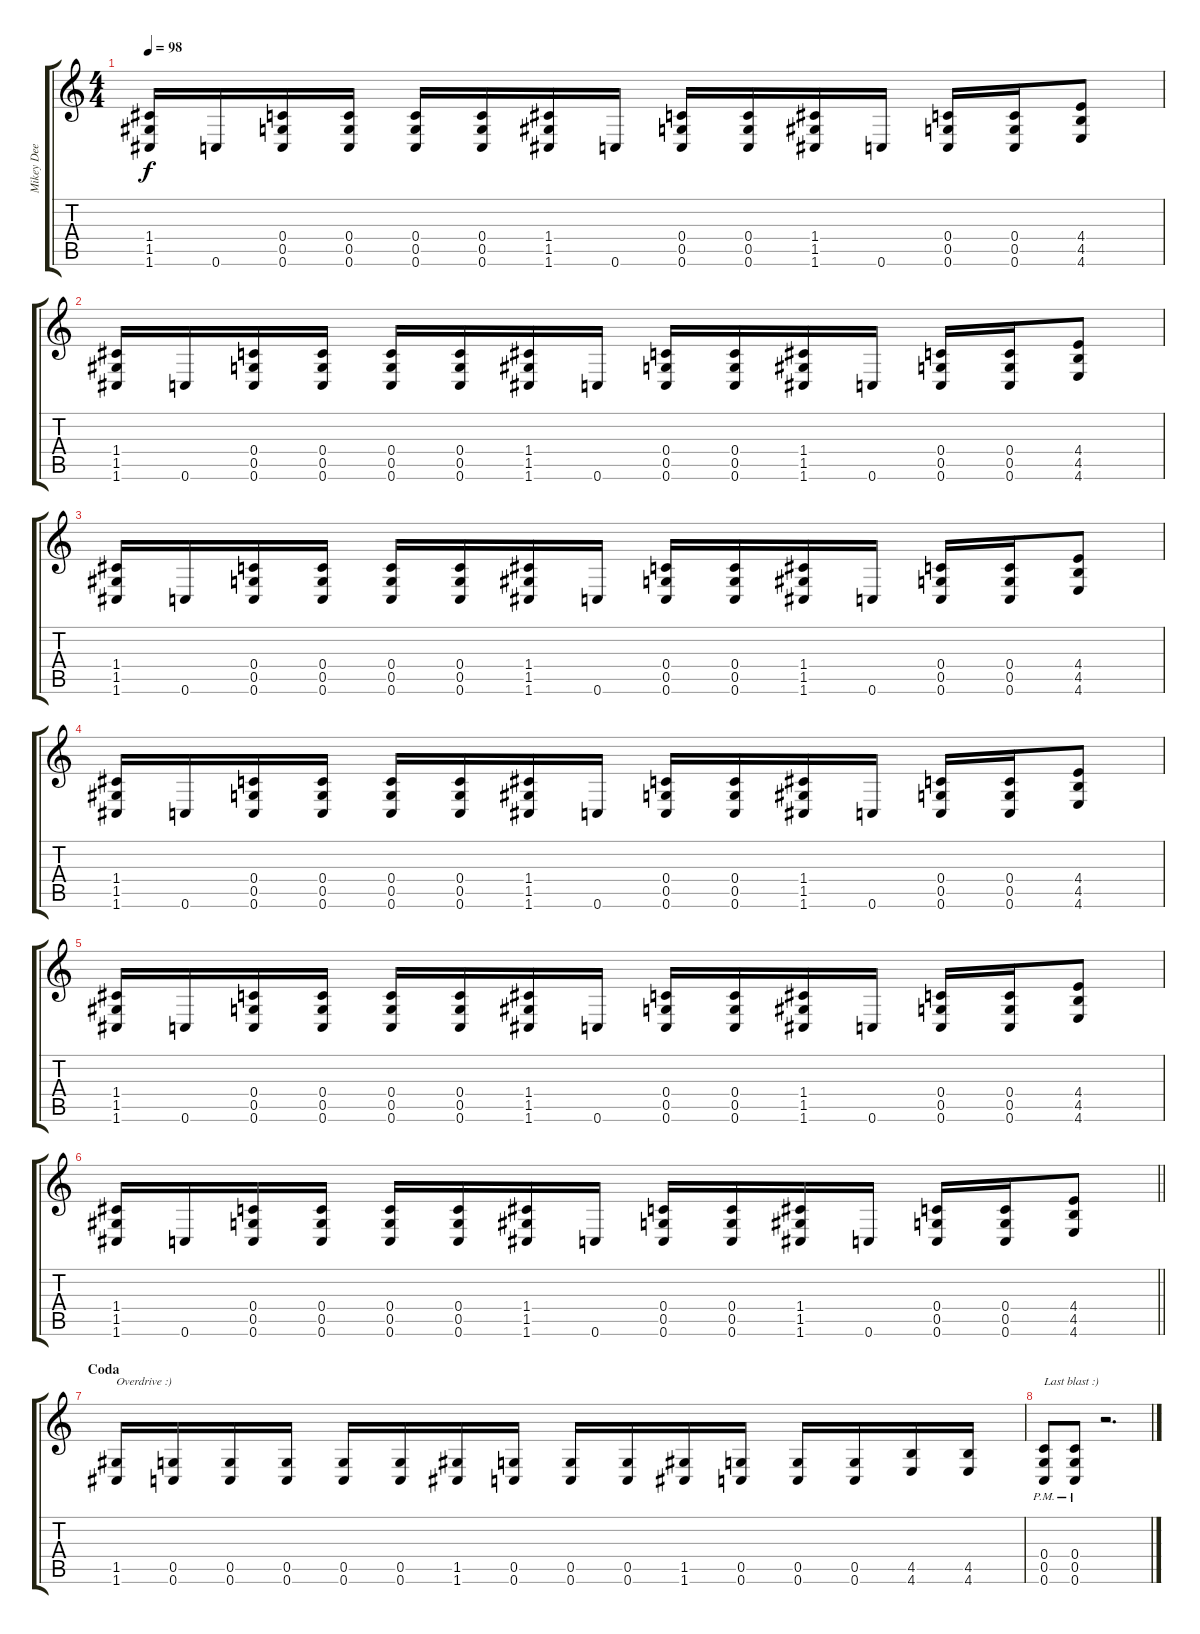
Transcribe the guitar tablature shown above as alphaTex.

\track ("Mikey Dee" "Mikey Dee") {instrument distortionguitar}
\staff {score tabs}
\tuning (D4 A3 F3 C3 G2 C2) {hide}
\ts (4 4)
\tempo 98
\clef g2
\ks c
(1.4 1.5 1.6).16{dy f} 0.6.16 (0.4 0.5 0.6).16 (0.4 0.5 0.6).16 (0.4 0.5 0.6).16 (0.4 0.5 0.6).16 (1.4 1.5 1.6).16 0.6.16 (0.4 0.5 0.6).16 (0.4 0.5 0.6).16 (1.4 1.5 1.6).16 0.6.16 (0.4 0.5 0.6).16 (0.4 0.5 0.6).16 (4.4 4.5 4.6).8 |
(1.4 1.5 1.6).16 0.6.16 (0.4 0.5 0.6).16 (0.4 0.5 0.6).16 (0.4 0.5 0.6).16 (0.4 0.5 0.6).16 (1.4 1.5 1.6).16 0.6.16 (0.4 0.5 0.6).16 (0.4 0.5 0.6).16 (1.4 1.5 1.6).16 0.6.16 (0.4 0.5 0.6).16 (0.4 0.5 0.6).16 (4.4 4.5 4.6).8 |
(1.4 1.5 1.6).16 0.6.16 (0.4 0.5 0.6).16 (0.4 0.5 0.6).16 (0.4 0.5 0.6).16 (0.4 0.5 0.6).16 (1.4 1.5 1.6).16 0.6.16 (0.4 0.5 0.6).16 (0.4 0.5 0.6).16 (1.4 1.5 1.6).16 0.6.16 (0.4 0.5 0.6).16 (0.4 0.5 0.6).16 (4.4 4.5 4.6).8 |
(1.4 1.5 1.6).16 0.6.16 (0.4 0.5 0.6).16 (0.4 0.5 0.6).16 (0.4 0.5 0.6).16 (0.4 0.5 0.6).16 (1.4 1.5 1.6).16 0.6.16 (0.4 0.5 0.6).16 (0.4 0.5 0.6).16 (1.4 1.5 1.6).16 0.6.16 (0.4 0.5 0.6).16 (0.4 0.5 0.6).16 (4.4 4.5 4.6).8 |
(1.4 1.5 1.6).16 0.6.16 (0.4 0.5 0.6).16 (0.4 0.5 0.6).16 (0.4 0.5 0.6).16 (0.4 0.5 0.6).16 (1.4 1.5 1.6).16 0.6.16 (0.4 0.5 0.6).16 (0.4 0.5 0.6).16 (1.4 1.5 1.6).16 0.6.16 (0.4 0.5 0.6).16 (0.4 0.5 0.6).16 (4.4 4.5 4.6).8 |
\barLineRight lightlight
(1.4 1.5 1.6).16 0.6.16 (0.4 0.5 0.6).16 (0.4 0.5 0.6).16 (0.4 0.5 0.6).16 (0.4 0.5 0.6).16 (1.4 1.5 1.6).16 0.6.16 (0.4 0.5 0.6).16 (0.4 0.5 0.6).16 (1.4 1.5 1.6).16 0.6.16 (0.4 0.5 0.6).16 (0.4 0.5 0.6).16 (4.4 4.5 4.6).8 |
\section ("" "Coda")
(1.5 1.6).16{txt "Overdrive :)" instrument overdrivenguitar} (0.5 0.6).16 (0.5 0.6).16 (0.5 0.6).16 (0.5 0.6).16 (0.5 0.6).16 (1.5 1.6).16 (0.5 0.6).16 (0.5 0.6).16 (0.5 0.6).16 (1.5 1.6).16 (0.5 0.6).16 (0.5 0.6).16 (0.5 0.6).16 (4.5 4.6).16 (4.5 4.6).16 |
(0.4{pm} 0.5{pm} 0.6{pm}).8{txt "Last blast :)" instrument distortionguitar} (0.4{pm} 0.5{pm} 0.6{pm}).8 r.2{d}
